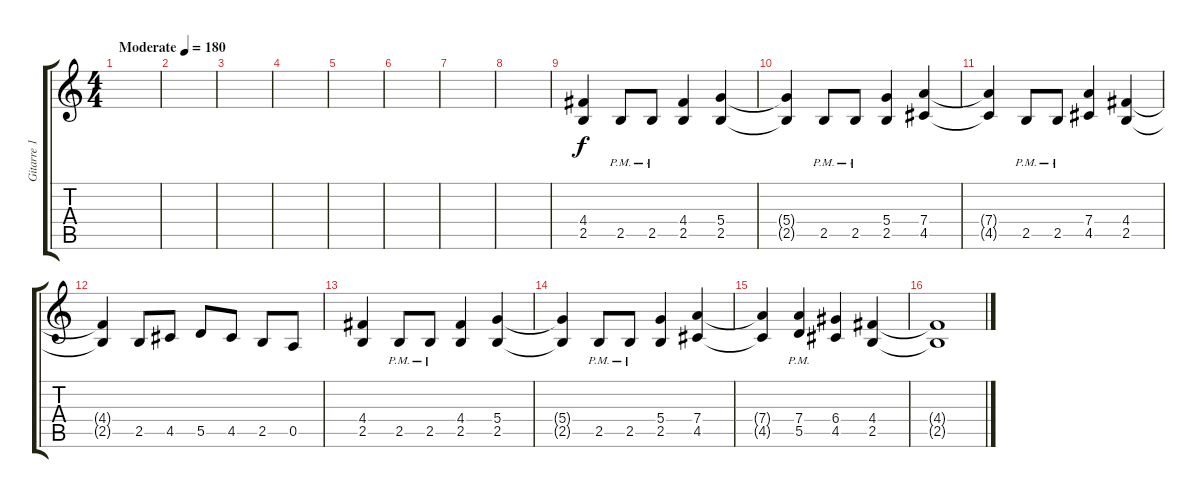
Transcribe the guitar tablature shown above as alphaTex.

\track ("Gitarre 1" "Gitarre 1") {instrument distortionguitar}
\staff {score tabs}
\tuning (E4 B3 G3 D3 A2 E2) {hide}
\ts (4 4)
\tempo (180 "Moderate")
\clef g2
\ks c
|
|
|
|
|
|
|
|
(4.4 2.5).4 2.5{pm}.8 2.5{pm}.8 (4.4 2.5).4 (5.4 2.5).4 |
(5.4{t} 2.5{t}).4 2.5{pm}.8 2.5{pm}.8 (5.4 2.5).4 (7.4 4.5).4 |
(7.4{t} 4.5{t}).4 2.5{pm}.8 2.5{pm}.8 (7.4 4.5).4 (4.4 2.5).4 |
(4.4{t} 2.5{t}).4 2.5.8 4.5.8 5.5.8 4.5.8 2.5.8 0.5.8 |
(4.4 2.5).4 2.5{pm}.8 2.5{pm}.8 (4.4 2.5).4 (5.4 2.5).4 |
(5.4{t} 2.5{t}).4 2.5{pm}.8 2.5{pm}.8 (5.4 2.5).4 (7.4 4.5).4 |
(7.4{t} 4.5{t}).4 (7.4 5.5{pm}).4 (6.4 4.5).4 (4.4 2.5).4 |
(4.4{t} 2.5{t}).1
